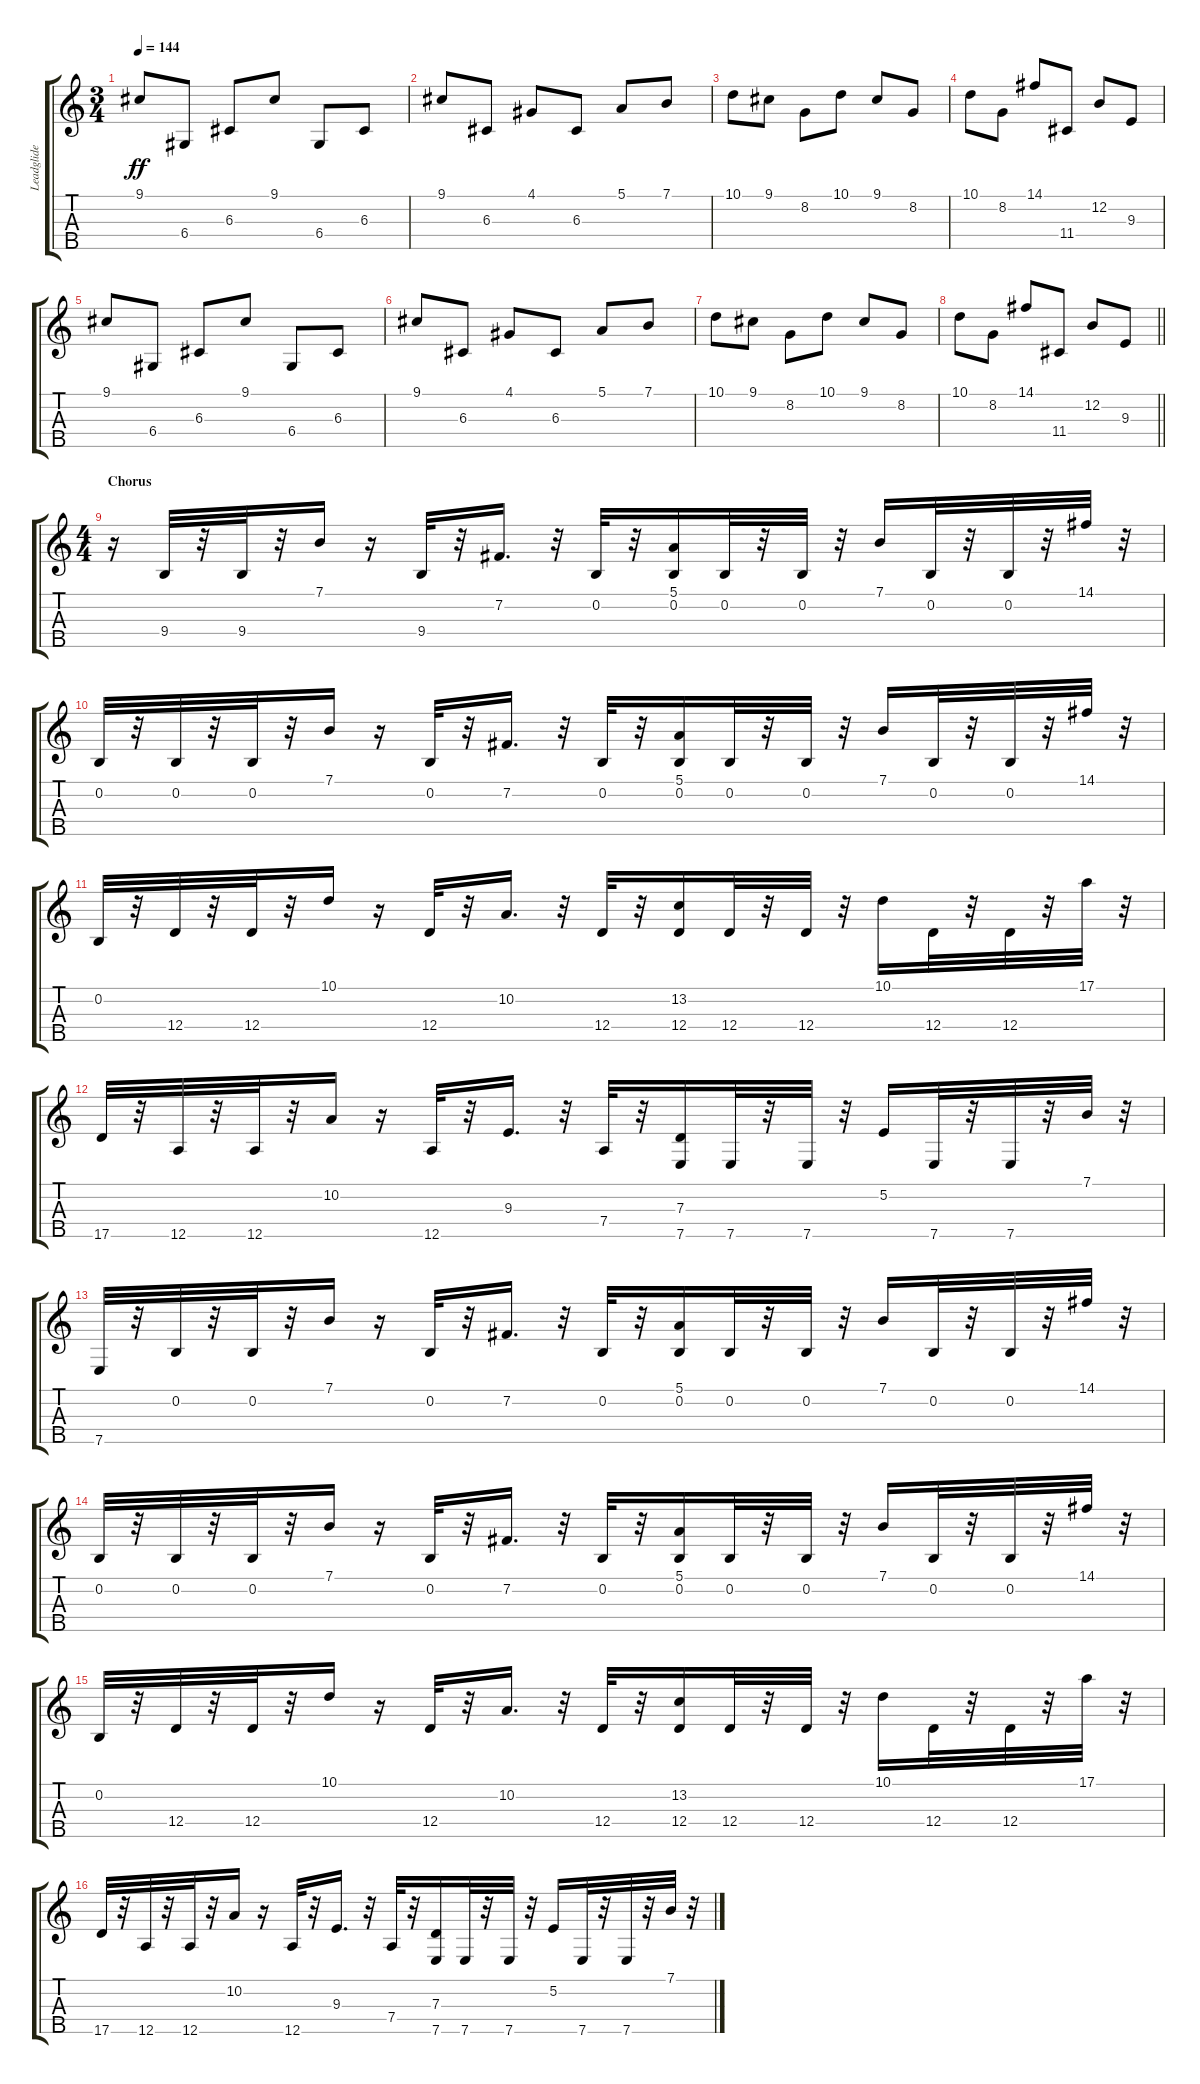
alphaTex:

\track ("Leadglide" "Leadglide") {instrument lead2sawtooth}
\staff {score tabs}
\tuning (E4 B3 G3 D3 A2) {hide}
\ts (3 4)
\tempo 144
\clef g2
\ks c
9.1.8{dy ff} 6.4.8 6.3.8 9.1.8 6.4.8 6.3.8 |
9.1.8 6.3.8 4.1.8 6.3.8 5.1.8 7.1.8 |
10.1.8 9.1.8 8.2.8 10.1.8 9.1.8 8.2.8 |
10.1.8 8.2.8 14.1.8 11.4.8 12.2.8 9.3.8 |
9.1.8 6.4.8 6.3.8 9.1.8 6.4.8 6.3.8 |
9.1.8 6.3.8 4.1.8 6.3.8 5.1.8 7.1.8 |
10.1.8 9.1.8 8.2.8 10.1.8 9.1.8 8.2.8 |
\barLineRight lightlight
10.1.8 8.2.8 14.1.8 11.4.8 12.2.8 9.3.8 |
\ts (4 4)
\section ("" "Chorus")
r.16 9.4.32 r.32 9.4.32 r.32 7.1.16 r.16 9.4.32 r.32 7.2.16{d} r.32 0.2.32 r.32 (5.1 0.2).16 0.2.32 r.32 0.2.32 r.32 7.1.16 0.2.32 r.32 0.2.32 r.32 14.1.32 r.32 |
0.2.32 r.32 0.2.32 r.32 0.2.32 r.32 7.1.16 r.16 0.2.32 r.32 7.2.16{d} r.32 0.2.32 r.32 (5.1 0.2).16 0.2.32 r.32 0.2.32 r.32 7.1.16 0.2.32 r.32 0.2.32 r.32 14.1.32 r.32 |
0.2.32 r.32 12.4.32 r.32 12.4.32 r.32 10.1.16 r.16 12.4.32 r.32 10.2.16{d} r.32 12.4.32 r.32 (13.2 12.4).16 12.4.32 r.32 12.4.32 r.32 10.1.16 12.4.32 r.32 12.4.32 r.32 17.1.32 r.32 |
17.5.32 r.32 12.5.32 r.32 12.5.32 r.32 10.2.16 r.16 12.5.32 r.32 9.3.16{d} r.32 7.4.32 r.32 (7.3 7.5).16 7.5.32 r.32 7.5.32 r.32 5.2.16 7.5.32 r.32 7.5.32 r.32 7.1.32 r.32 |
7.5.32 r.32 0.2.32 r.32 0.2.32 r.32 7.1.16 r.16 0.2.32 r.32 7.2.16{d} r.32 0.2.32 r.32 (5.1 0.2).16 0.2.32 r.32 0.2.32 r.32 7.1.16 0.2.32 r.32 0.2.32 r.32 14.1.32 r.32 |
0.2.32 r.32 0.2.32 r.32 0.2.32 r.32 7.1.16 r.16 0.2.32 r.32 7.2.16{d} r.32 0.2.32 r.32 (5.1 0.2).16 0.2.32 r.32 0.2.32 r.32 7.1.16 0.2.32 r.32 0.2.32 r.32 14.1.32 r.32 |
0.2.32 r.32 12.4.32 r.32 12.4.32 r.32 10.1.16 r.16 12.4.32 r.32 10.2.16{d} r.32 12.4.32 r.32 (13.2 12.4).16 12.4.32 r.32 12.4.32 r.32 10.1.16 12.4.32 r.32 12.4.32 r.32 17.1.32 r.32 |
17.5.32 r.32 12.5.32 r.32 12.5.32 r.32 10.2.16 r.16 12.5.32 r.32 9.3.16{d} r.32 7.4.32 r.32 (7.3 7.5).16 7.5.32 r.32 7.5.32 r.32 5.2.16 7.5.32 r.32 7.5.32 r.32 7.1.32 r.32
